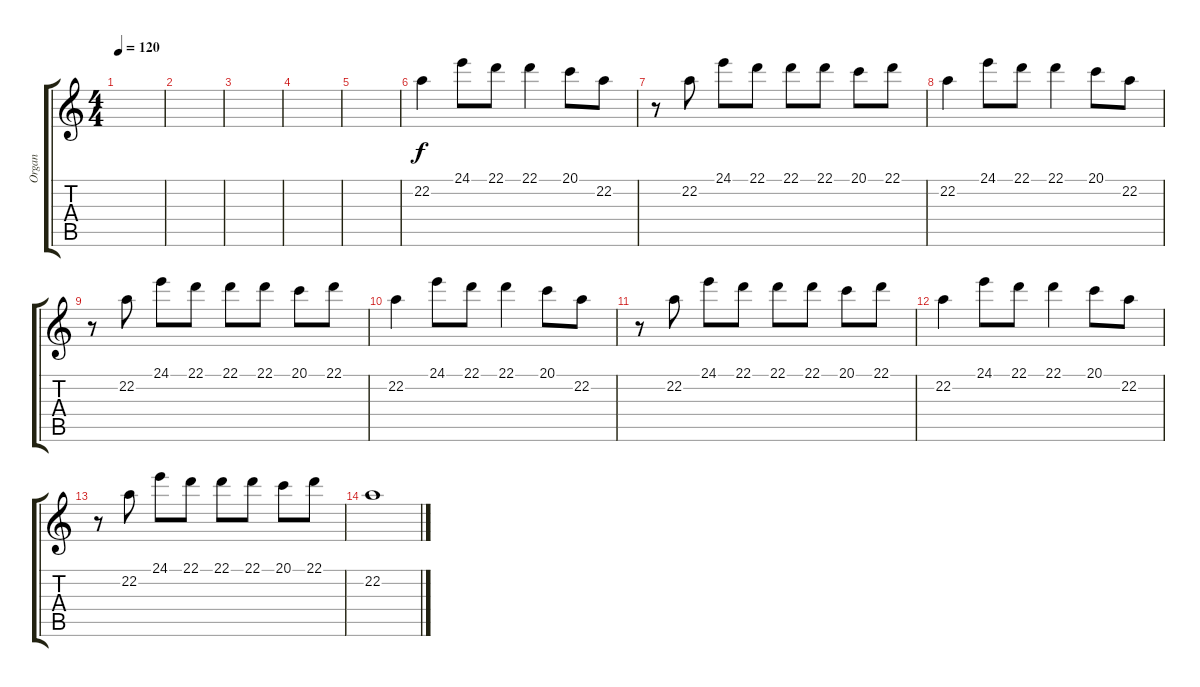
\track ("Organ" "Organ") {instrument drawbarorgan}
\staff {score tabs}
\tuning (E4 B3 G3 D3 A2 E2) {hide}
\ts (4 4)
\tempo 120
\clef g2
\ks c
|
|
|
|
|
22.2.4 24.1.8 22.1.8 22.1.4 20.1.8 22.2.8 |
r.8 22.2.8 24.1.8 22.1.8 22.1.8 22.1.8 20.1.8 22.1.8 |
22.2.4 24.1.8 22.1.8 22.1.4 20.1.8 22.2.8 |
r.8 22.2.8 24.1.8 22.1.8 22.1.8 22.1.8 20.1.8 22.1.8 |
22.2.4 24.1.8 22.1.8 22.1.4 20.1.8 22.2.8 |
r.8 22.2.8 24.1.8 22.1.8 22.1.8 22.1.8 20.1.8 22.1.8 |
22.2.4 24.1.8 22.1.8 22.1.4 20.1.8 22.2.8 |
r.8 22.2.8 24.1.8 22.1.8 22.1.8 22.1.8 20.1.8 22.1.8 |
22.2.1
